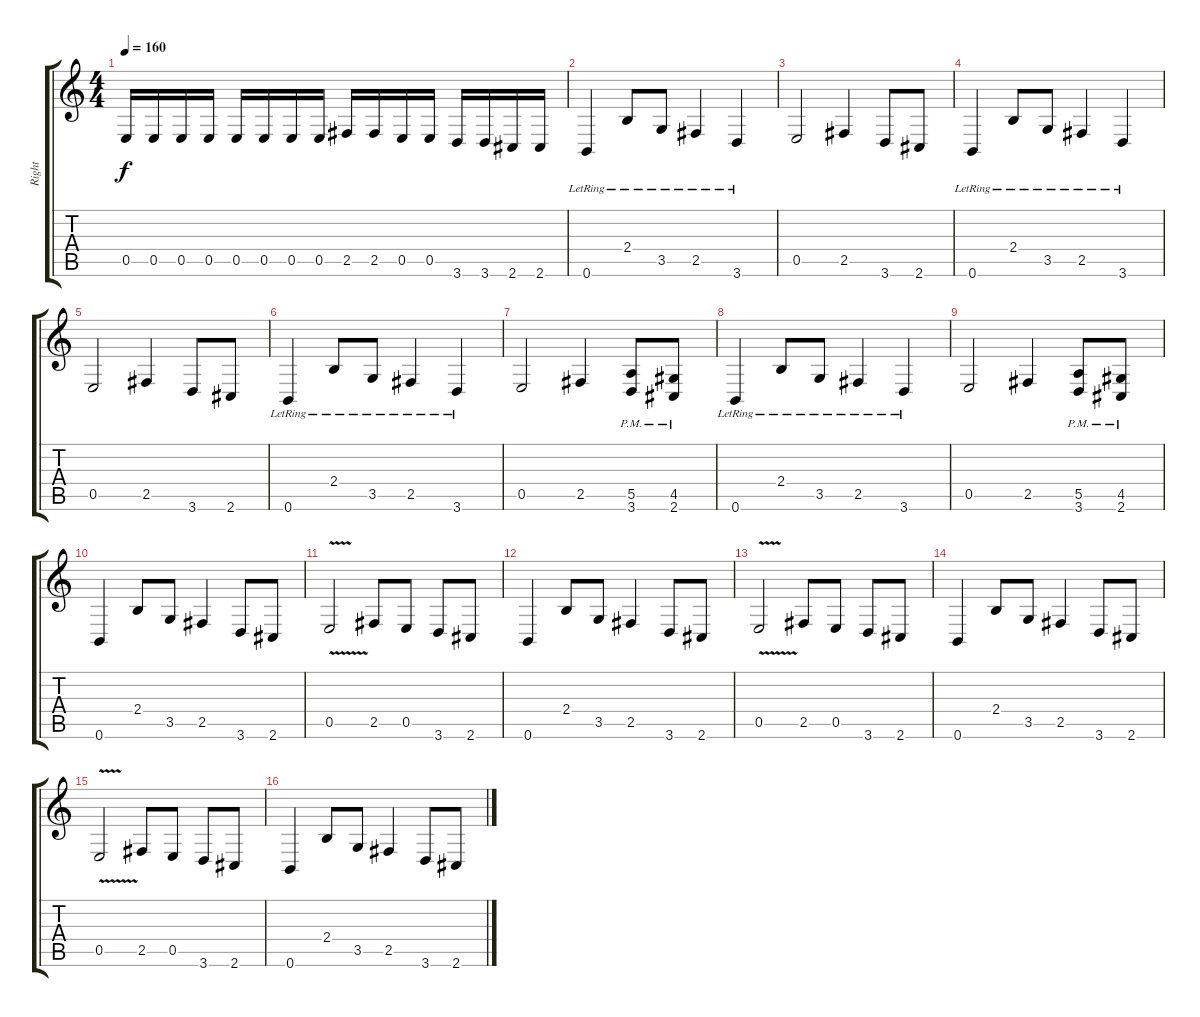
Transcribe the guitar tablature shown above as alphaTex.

\track ("Right" "Right") {instrument distortionguitar}
\staff {score tabs}
\tuning (B3 Gb3 D3 A2 E2 B1) {hide}
\ts (4 4)
\tempo 160
\clef g2
\ks c
0.5.16{dy f} 0.5.16 0.5.16 0.5.16 0.5.16 0.5.16 0.5.16 0.5.16 2.5.16 2.5.16 0.5.16 0.5.16 3.6.16 3.6.16 2.6.16 2.6.16 |
0.6{lr}.4 2.4{lr}.8 3.5{lr}.8 2.5{lr}.4 3.6{lr}.4 |
0.5.2 2.5.4 3.6.8 2.6.8 |
0.6{lr}.4 2.4{lr}.8 3.5{lr}.8 2.5{lr}.4 3.6{lr}.4 |
0.5.2 2.5.4 3.6.8 2.6.8 |
0.6{lr}.4 2.4{lr}.8 3.5{lr}.8 2.5{lr}.4 3.6{lr}.4 |
0.5.2 2.5.4 (5.5{pm} 3.6{pm}).8 (4.5{pm} 2.6{pm}).8 |
0.6{lr}.4 2.4{lr}.8 3.5{lr}.8 2.5{lr}.4 3.6{lr}.4 |
0.5.2 2.5.4 (5.5{pm} 3.6).8 (4.5{pm} 2.6{pm}).8 |
0.6.4 2.4.8 3.5.8 2.5.4 3.6.8 2.6.8 |
0.5{v}.2 2.5.8 0.5.8 3.6.8 2.6.8 |
0.6.4 2.4.8 3.5.8 2.5.4 3.6.8 2.6.8 |
0.5{v}.2 2.5.8 0.5.8 3.6.8 2.6.8 |
0.6.4 2.4.8 3.5.8 2.5.4 3.6.8 2.6.8 |
0.5{v}.2 2.5.8 0.5.8 3.6.8 2.6.8 |
0.6.4 2.4.8 3.5.8 2.5.4 3.6.8 2.6.8
